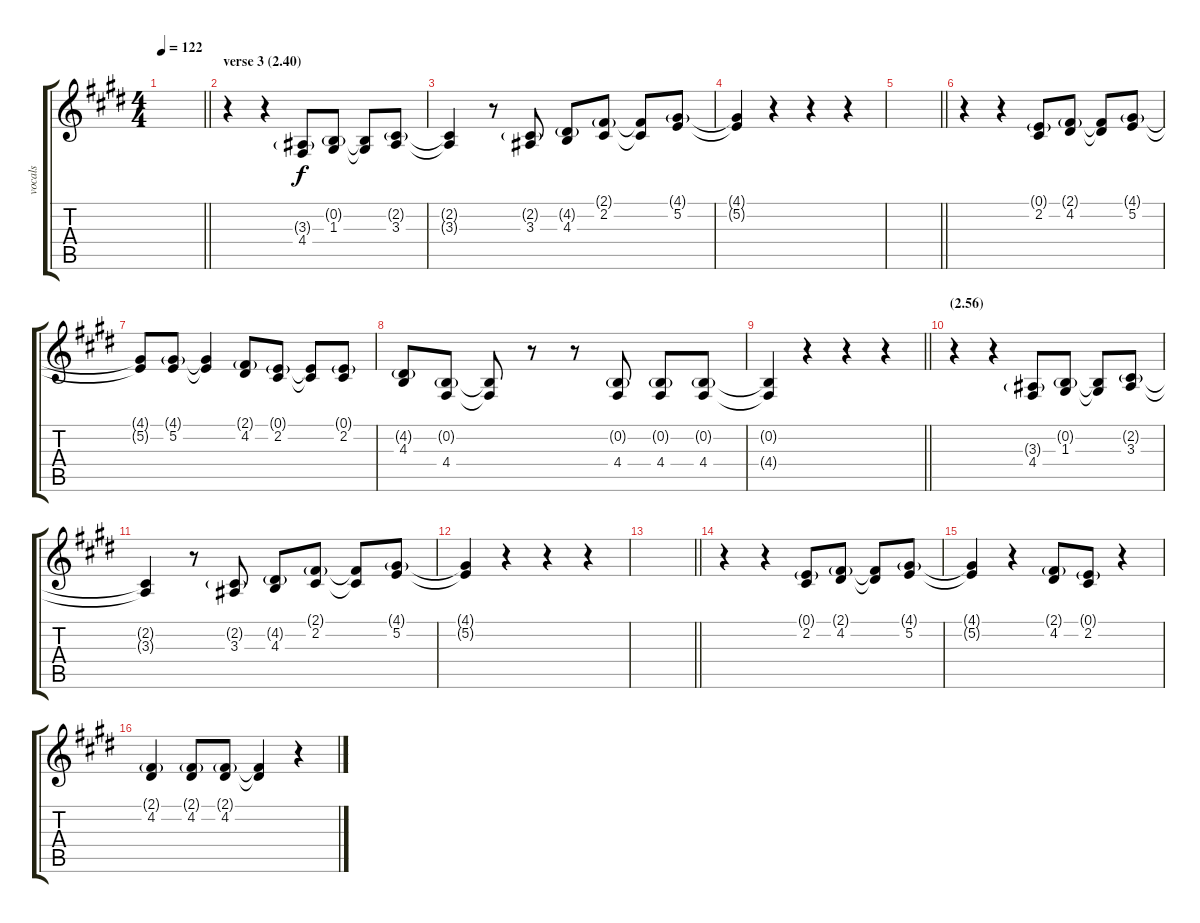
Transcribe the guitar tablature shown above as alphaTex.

\track ("vocals" "vocals") {instrument tenorsax}
\staff {score tabs}
\tuning (E4 B3 G3 D3 A2 E2) {hide}
\ts (4 4)
\tempo 122
\clef g2
\barLineRight lightlight
\ks e
|
\section ("" "verse 3 (2.40)")
r.4 r.4 (3.3{g} 4.4).8 (0.2{g} 1.3).8 (0.2{t} 1.3{t}).8 (2.2{g} 3.3).8 |
(2.2{t} 3.3{t}).4 r.8 (2.2{g} 3.3).8 (4.2{g} 4.3).8 (2.1{g} 2.2).8 (2.1{t} 2.2{t}).8 (4.1{g} 5.2).8 |
(4.1{t} 5.2{t}).4 r.4 r.4 r.4 |
\barLineRight lightlight
|
r.4 r.4 (0.1{g} 2.2).8 (2.1{g} 4.2).8 (2.1{t} 4.2{t}).8 (4.1{g} 5.2).8 |
(4.1{t} 5.2{t}).8 (4.1{g} 5.2).8 (4.1{t} 5.2{t}).4 (2.1{g} 4.2).8 (0.1{g} 2.2).8 (0.1{t} 2.2{t}).8 (0.1{g} 2.2).8 |
(4.2{g} 4.3).8 (0.2{g} 4.4).8 (0.2{t} 4.4{t}).8 r.8 r.8 (0.2{g} 4.4).8 (0.2{g} 4.4).8 (0.2{g} 4.4).8 |
\barLineRight lightlight
(0.2{t} 4.4{t}).4 r.4 r.4 r.4 |
\section ("" "(2.56)")
r.4 r.4 (3.3{g} 4.4).8 (0.2{g} 1.3).8 (0.2{t} 1.3{t}).8 (2.2{g} 3.3).8 |
(2.2{t} 3.3{t}).4 r.8 (2.2{g} 3.3).8 (4.2{g} 4.3).8 (2.1{g} 2.2).8 (2.1{t} 2.2{t}).8 (4.1{g} 5.2).8 |
(4.1{t} 5.2{t}).4 r.4 r.4 r.4 |
\barLineRight lightlight
|
r.4 r.4 (0.1{g} 2.2).8 (2.1{g} 4.2).8 (2.1{t} 4.2{t}).8 (4.1{g} 5.2).8 |
(4.1{t} 5.2{t}).4 r.4 (2.1{g} 4.2).8 (0.1{g} 2.2).8 r.4 |
(2.1{g} 4.2).4 (2.1{g} 4.2).8 (2.1{g} 4.2).8 (2.1{t} 4.2{t}).4 r.4
